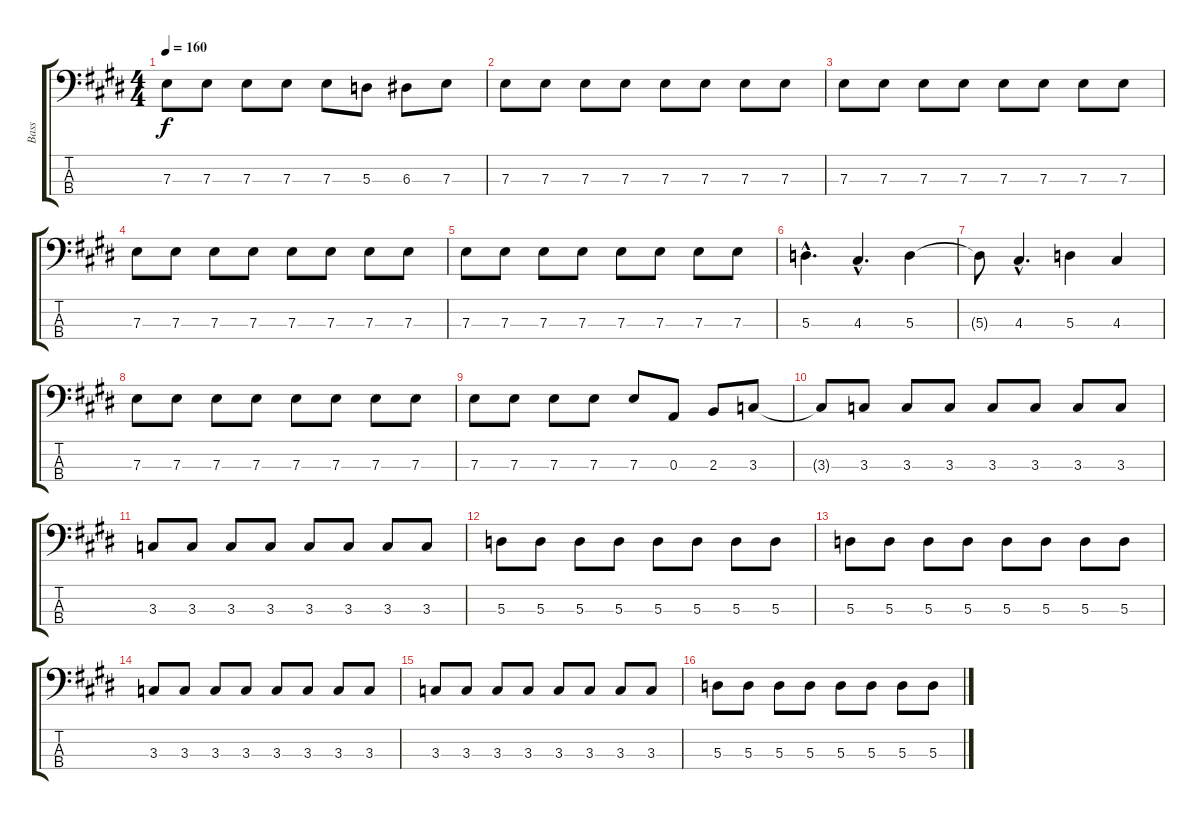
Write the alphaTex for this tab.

\track ("Bass" "Bass") {instrument slapbass1}
\staff {score tabs}
\tuning (G2 D2 A1 E1) {hide}
\ts (4 4)
\tempo 160
\clef f4
\ks e
7.3.8{dy f} 7.3.8 7.3.8 7.3.8 7.3.8 5.3.8 6.3.8 7.3.8 |
7.3.8 7.3.8 7.3.8 7.3.8 7.3.8 7.3.8 7.3.8 7.3.8 |
7.3.8 7.3.8 7.3.8 7.3.8 7.3.8 7.3.8 7.3.8 7.3.8 |
7.3.8 7.3.8 7.3.8 7.3.8 7.3.8 7.3.8 7.3.8 7.3.8 |
7.3.8 7.3.8 7.3.8 7.3.8 7.3.8 7.3.8 7.3.8 7.3.8 |
5.3{hac}.4{d} 4.3{hac}.4{d} 5.3.4 |
5.3{t}.8 4.3{hac}.4{d} 5.3.4 4.3.4 |
7.3.8 7.3.8 7.3.8 7.3.8 7.3.8 7.3.8 7.3.8 7.3.8 |
7.3.8 7.3.8 7.3.8 7.3.8 7.3.8 0.3.8 2.3.8 3.3.8 |
3.3{t}.8 3.3.8 3.3.8 3.3.8 3.3.8 3.3.8 3.3.8 3.3.8 |
3.3.8 3.3.8 3.3.8 3.3.8 3.3.8 3.3.8 3.3.8 3.3.8 |
5.3.8 5.3.8 5.3.8 5.3.8 5.3.8 5.3.8 5.3.8 5.3.8 |
5.3.8 5.3.8 5.3.8 5.3.8 5.3.8 5.3.8 5.3.8 5.3.8 |
3.3.8 3.3.8 3.3.8 3.3.8 3.3.8 3.3.8 3.3.8 3.3.8 |
3.3.8 3.3.8 3.3.8 3.3.8 3.3.8 3.3.8 3.3.8 3.3.8 |
5.3.8 5.3.8 5.3.8 5.3.8 5.3.8 5.3.8 5.3.8 5.3.8
